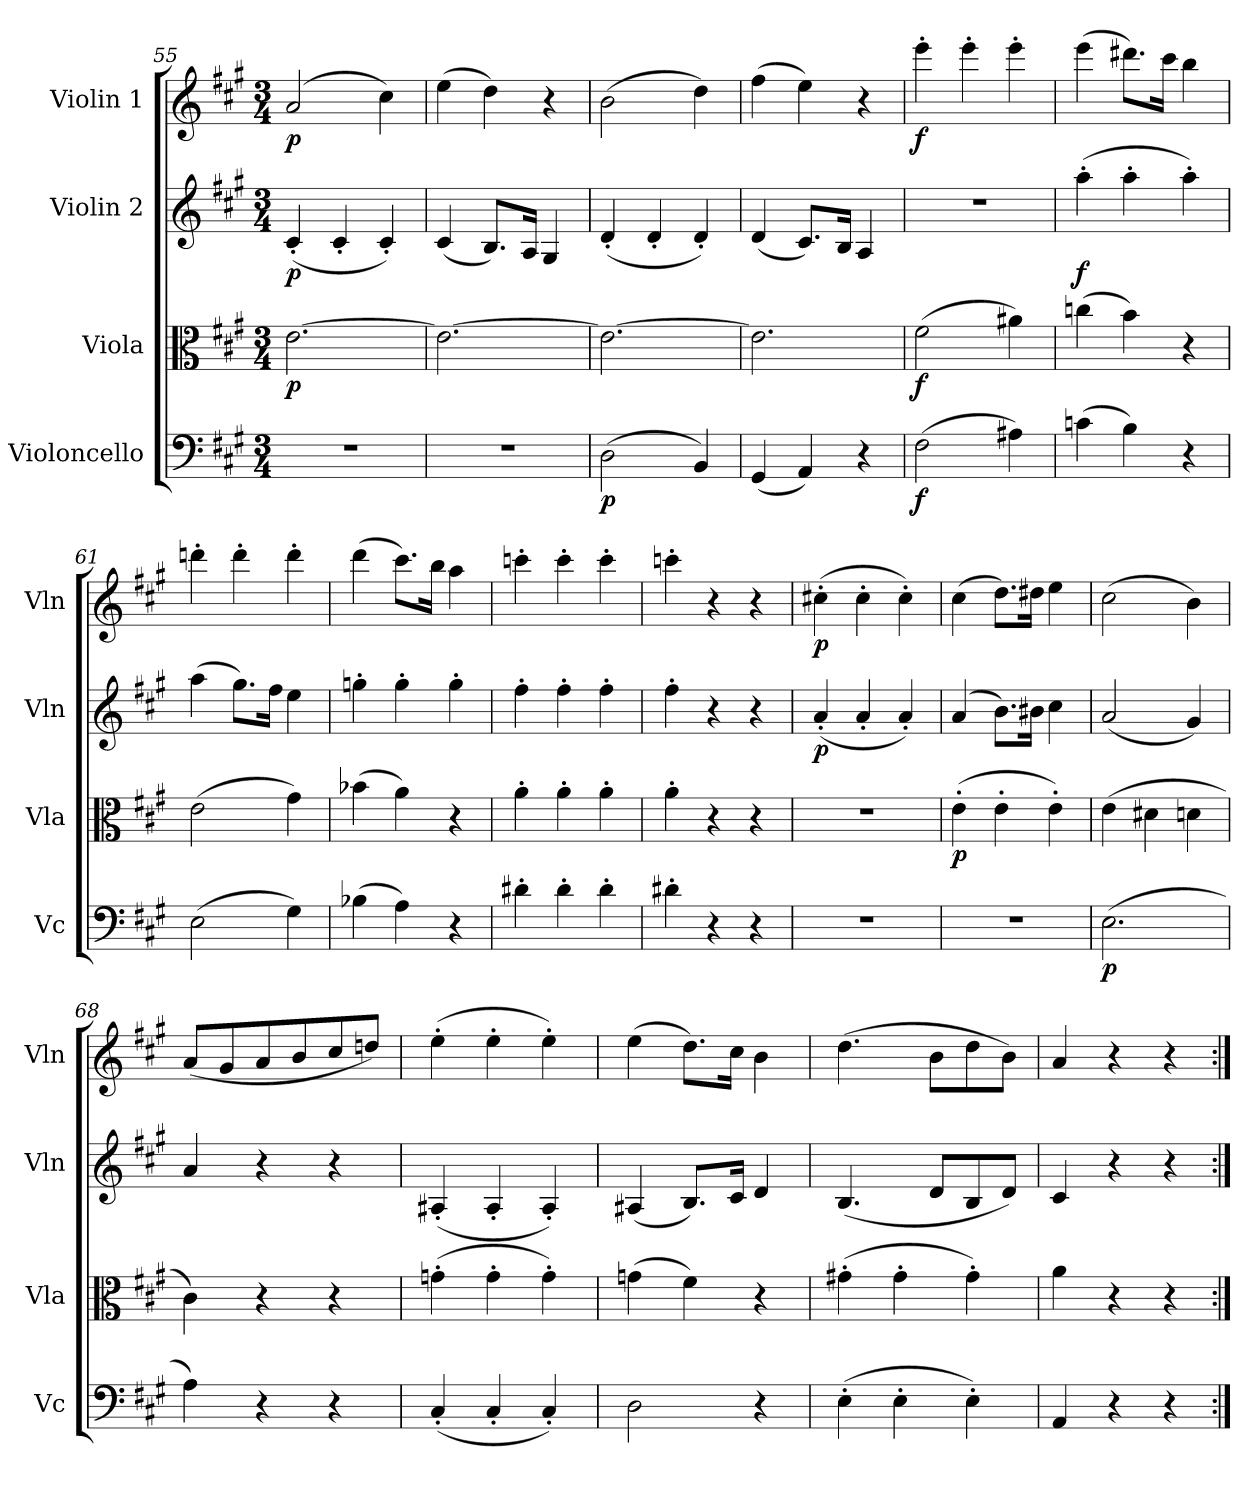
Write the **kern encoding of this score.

**kern	**dynam	**kern	**dynam	**kern	**dynam	**kern	**dynam
*part4	*part4	*part3	*part3	*part2	*part2	*part1	*part1
*staff4	*staff4	*staff3	*staff3	*staff2	*staff2	*staff1	*staff1
*I"Violoncello	*	*I"Viola	*	*I"Violin 2	*	*I"Violin 1	*
*I'Vc	*	*I'Vla	*	*I'Vln	*	*I'Vln	*
*clefF4	*	*clefC3	*	*clefG2	*	*clefG2	*
*k[f#c#g#]	*	*k[f#c#g#]	*	*k[f#c#g#]	*	*k[f#c#g#]	*
*M3/4	*	*M3/4	*	*M3/4	*	*M3/4	*
=55	=55	=55	=55	=55	=55	=55	=55
!	!	!	!LO:DY:b	!	!LO:DY:b	!	!LO:DY:b
2.r	.	[2.e\	p	(<4c#'/	p	(>2a/	p
.	.	.	.	4c#'/	.	.	.
.	.	.	.	4c#'/)	.	4cc#\)	.
=56	=56	=56	=56	=56	=56	=56	=56
2.r	.	2.e\_	.	(<4c#/	.	(>4ee\	.
.	.	.	.	8.B/L)	.	4dd\)	.
.	.	.	.	16A/Jk	.	.	.
.	.	.	.	4G#/	.	4r	.
=57	=57	=57	=57	=57	=57	=57	=57
!	!LO:DY:b	!	!	!	!	!	!
(>2D\	p	2.e\_	.	(<4d'/	.	(>2b\	.
.	.	.	.	4d'/	.	.	.
4BB/)	.	.	.	4d'/)	.	4dd\)	.
=58	=58	=58	=58	=58	=58	=58	=58
(<4GG#/	.	2.e\]	.	(<4d/	.	(>4ff#\	.
4AA/)	.	.	.	8.c#/L)	.	4ee\)	.
.	.	.	.	16B/Jk	.	.	.
4r	.	.	.	4A/	.	4r	.
!!LO:PB:g=z
=59	=59	=59	=59	=59	=59	=59	=59
!	!LO:DY:b	!	!LO:DY:b	!	!	!	!LO:DY:b
(>2F#\	f	(>2f#\	f	2.r	.	4eee'\	f
.	.	.	.	.	.	4eee'\	.
4A#X\)	.	4a#X\)	.	.	.	4eee'\	.
=60	=60	=60	=60	=60	=60	=60	=60
!	!	!	!	!	!LO:DY:b	!	!
(>4cn\	.	(>4ccn\	.	(>4aa'\	f	(>4eee\	.
4B\)	.	4b\)	.	4aa'\	.	8.ddd#X\L)	.
.	.	.	.	.	.	16ccc#\Jk	.
4r	.	4r	.	4aa'\)	.	4bb\	.
=61	=61	=61	=61	=61	=61	=61	=61
(>2E\	.	(>2e\	.	(>4aa\	.	4dddn'\	.
.	.	.	.	8.gg#\L)	.	4ddd'\	.
.	.	.	.	16ff#\Jk	.	.	.
4G#\)	.	4g#\)	.	4ee\	.	4ddd'\	.
=62	=62	=62	=62	=62	=62	=62	=62
(>4B-X\	.	(>4b-X\	.	4ggn'\	.	(>4ddd\	.
4A\)	.	4a\)	.	4gg'\	.	8.ccc#\L)	.
.	.	.	.	.	.	16bb\Jk	.
4r	.	4r	.	4gg'\	.	4aa\	.
=63	=63	=63	=63	=63	=63	=63	=63
4d#X'\	.	4a'\	.	4ff#'\	.	4cccn'\	.
4d#'\	.	4a'\	.	4ff#'\	.	4ccc'\	.
4d#'\	.	4a'\	.	4ff#'\	.	4ccc'\	.
=64	=64	=64	=64	=64	=64	=64	=64
4d#X'\	.	4a'\	.	4ff#'\	.	4cccn'\	.
4r	.	4r	.	4r	.	4r	.
4r	.	4r	.	4r	.	4r	.
=65	=65	=65	=65	=65	=65	=65	=65
!	!	!	!	!	!LO:DY:b	!	!LO:DY:b
2.r	.	2.r	.	(<4a'/	p	(>4cc#X'\	p
.	.	.	.	4a'/	.	4cc#'\	.
.	.	.	.	4a'/)	.	4cc#'\)	.
=66	=66	=66	=66	=66	=66	=66	=66
!	!	!	!LO:DY:b	!	!	!	!
2.r	.	(>4e'\	p	(>4a/	.	(>4cc#\	.
.	.	4e'\	.	8.b\L)	.	8.dd\L)	.
.	.	.	.	16b#X\Jk	.	16dd#X\Jk	.
.	.	4e'\)	.	4cc#\	.	4ee\	.
=67	=67	=67	=67	=67	=67	=67	=67
!	!LO:DY:b	!	!	!	!	!	!
(>2.E\	p	(>4e\	.	(<2a/	.	(>2cc#\	.
.	.	4d#X\	.	.	.	.	.
.	.	4dn\	.	4g#/)	.	4b\)	.
=68	=68	=68	=68	=68	=68	=68	=68
4A\)	.	4c#\)	.	4a/	.	(<8a/L	.
.	.	.	.	.	.	8g#/	.
4r	.	4r	.	4r	.	8a/	.
.	.	.	.	.	.	8b/	.
4r	.	4r	.	4r	.	8cc#/	.
.	.	.	.	.	.	8ddn/J)	.
=69	=69	=69	=69	=69	=69	=69	=69
(<4C#'/	.	(>4gn'\	.	(<4A#X'/	.	(>4ee'\	.
4C#'/	.	4g'\	.	4A#'/	.	4ee'\	.
4C#'/)	.	4g'\)	.	4A#'/)	.	4ee'\)	.
=70	=70	=70	=70	=70	=70	=70	=70
2D\	.	(>4gn\	.	(<4A#X/	.	(>4ee\	.
.	.	4f#\)	.	8.B/L)	.	8.dd\L)	.
.	.	.	.	16c#/Jk	.	16cc#\Jk	.
4r	.	4r	.	4d/	.	4b\	.
=71	=71	=71	=71	=71	=71	=71	=71
(>4E'\	.	(>4g#X'\	.	(<4.B/	.	(>4.dd\	.
4E'\	.	4g#'\	.	.	.	.	.
.	.	.	.	8d/L	.	8b\L	.
4E'\)	.	4g#'\)	.	8B/	.	8dd\	.
.	.	.	.	8d/J)	.	8b\J)	.
=72	=72	=72	=72	=72	=72	=72	=72
4AA/	.	4a\	.	4c#/	.	4a/	.
4r	.	4r	.	4r	.	4r	.
4r	.	4r	.	4r	.	4r	.
=:|!	=:|!	=:|!	=:|!	=:|!	=:|!	=:|!	=:|!
*-	*-	*-	*-	*-	*-	*-	*-
